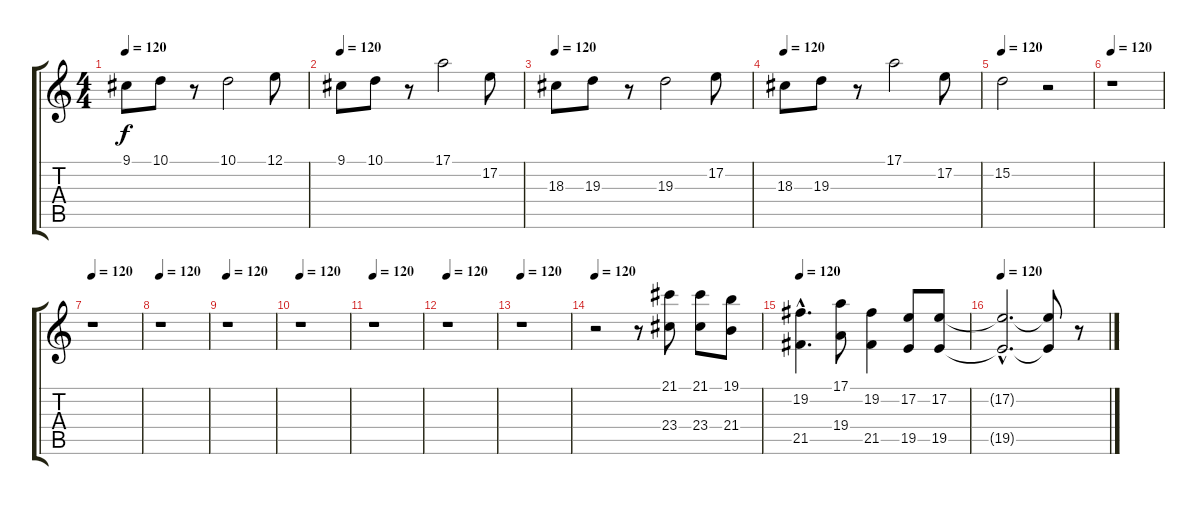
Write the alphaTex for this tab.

\track "" {instrument tremolostrings}
\staff {score tabs}
\tuning (E4 B3 G3 D3 A2 E2) {hide}
\ts (4 4)
\tempo 120
\clef g2
\ks c
9.1.8{dy f} 10.1.8 r.8 10.1.2 12.1.8 |
\tempo 120
9.1.8 10.1.8 r.8 17.1.2 17.2.8 |
\tempo 120
18.3.8 19.3.8 r.8 19.3.2 17.2.8 |
\tempo 120
18.3.8 19.3.8 r.8 17.1.2 17.2.8 |
\tempo 120
15.2.2 r.2 |
\tempo 120
r.1 |
\tempo 120
r.1 |
\tempo 120
r.1 |
\tempo 120
r.1 |
\tempo 120
r.1 |
\tempo 120
r.1 |
\tempo 120
r.1 |
\tempo 120
r.1 |
\tempo 120
r.2 r.8 (21.1 23.4).8 (21.1 23.4).8 (19.1 21.4).8 |
\tempo 120
(19.2{hac} 21.5{hac}).4{d} (17.1 19.4).8 (19.2 21.5).4 (17.2 19.5).8 (17.2 19.5).8 |
\tempo 120
(17.2{hac t} 19.5{hac t}).2{d} (17.2{t} 19.5{t}).8 r.8
